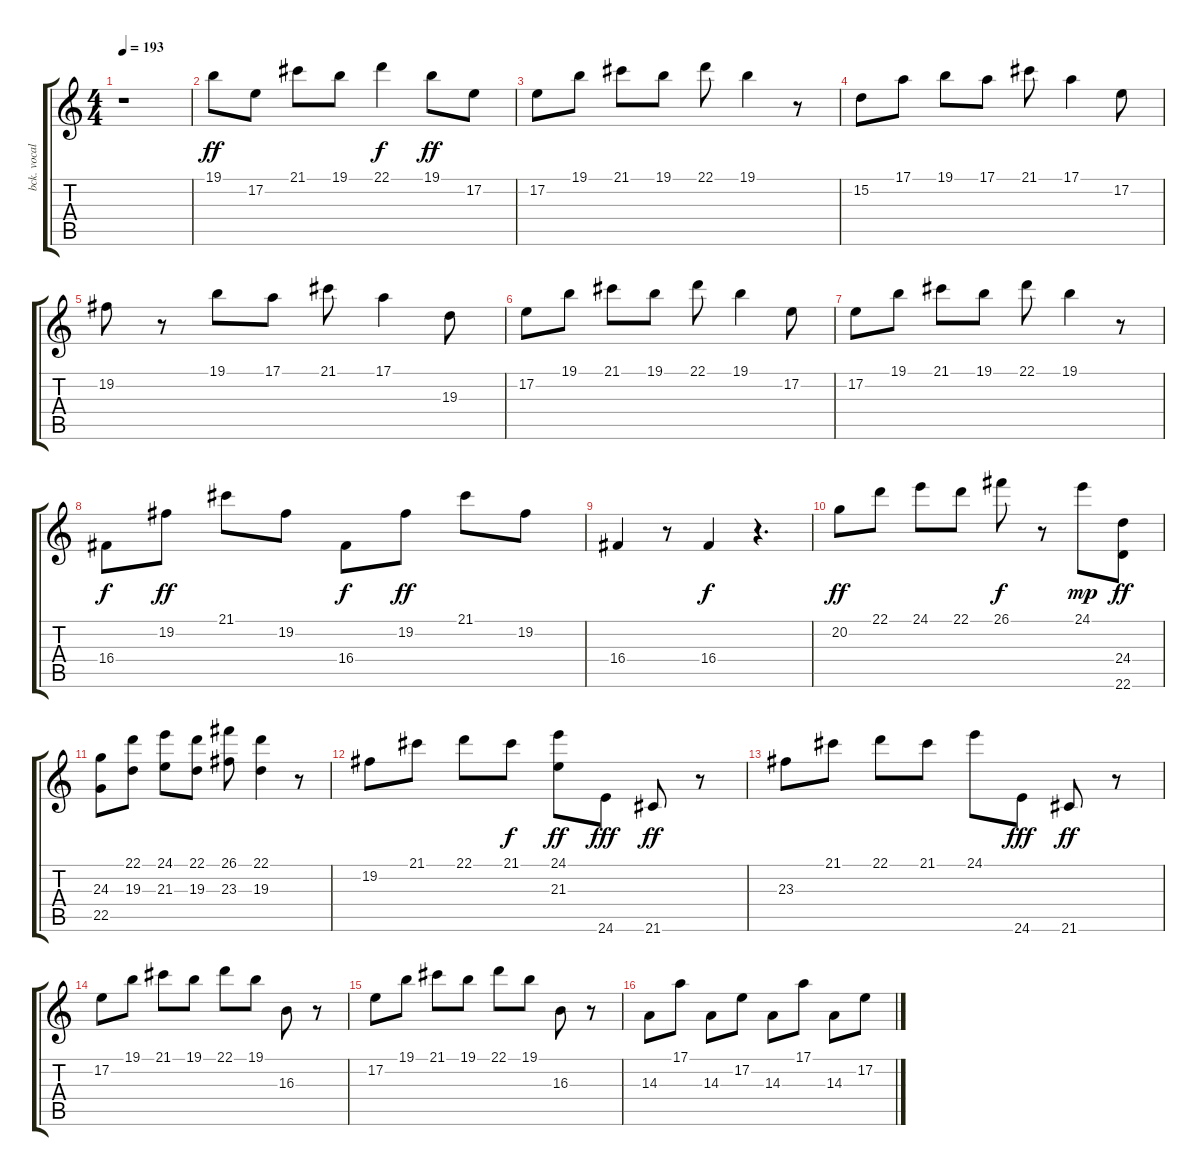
\track ("bck. vocal" "bck. vocal") {instrument choiraahs}
\staff {score tabs}
\tuning (E4 B3 G3 D3 A2 E2) {hide}
\ts (4 4)
\tempo 193
\clef g2
\ks c
r.1{dy ff} |
19.1.8{balance 8 instrument lead1square} 17.2.8 21.1.8 19.1.8{balance 0} 22.1.4{dy f balance 6} 19.1.8{dy ff balance 2} 17.2.8{balance 16} |
17.2.8 19.1.8{balance 15} 21.1.8 19.1.8{balance 11} 22.1.8 19.1.4 r.8 |
15.2.8{balance 8} 17.1.8 19.1.8{balance 4} 17.1.8 21.1.8{balance 1} 17.1.4 17.2.8 |
19.2.8 r.8 19.1.8 17.1.8 21.1.8{balance 2} 17.1.4 19.3.8 |
17.2.8 19.1.8{balance 5} 21.1.8 19.1.8 22.1.8{balance 8} 19.1.4 17.2.8 |
17.2.8 19.1.8 21.1.8 19.1.8 22.1.8{balance 14} 19.1.4 r.8 |
16.4.8{dy f} 19.2.8{dy ff} 21.1.8{balance 12} 19.2.8 16.4.8{dy f} 19.2.8{dy ff} 21.1.8 19.2.8 |
16.4.4{balance 8} r.8 16.4.4{dy f} r.4{d} |
20.2.8{dy ff balance 8} 22.1.8 24.1.8 22.1.8 26.1.8{dy f balance 5} r.8 24.1.8{dy mp} (24.4 22.6).8{dy ff balance 0} |
(24.3 22.5).8 (22.1 19.3).8 (24.1 21.3).8{balance 5} (22.1 19.3).8 (26.1 23.3).8{balance 8} (22.1 19.3).4 r.8 |
19.2.8 21.1.8{balance 11} 22.1.8 21.1.8{dy f balance 14} (24.1 21.3).8{dy ff} 24.6.8{dy fff balance 0} 21.6.8{dy ff} r.8 |
23.3.8 21.1.8 22.1.8{balance 8} 21.1.8{balance 14} 24.1.8 24.6.8{dy fff balance 16} 21.6.8{dy ff} r.8 |
17.2.8 19.1.8{balance 8} 21.1.8 19.1.8{balance 5} 22.1.8 19.1.8{balance 0} 16.3.8 r.8 |
17.2.8 19.1.8{balance 5} 21.1.8 19.1.8 22.1.8{balance 8} 19.1.8 16.3.8 r.8 |
14.3.8{balance 1} 17.1.8 14.3.8 17.2.8 14.3.8 17.1.8{balance 3} 14.3.8{balance 6} 17.2.8{balance 8}
